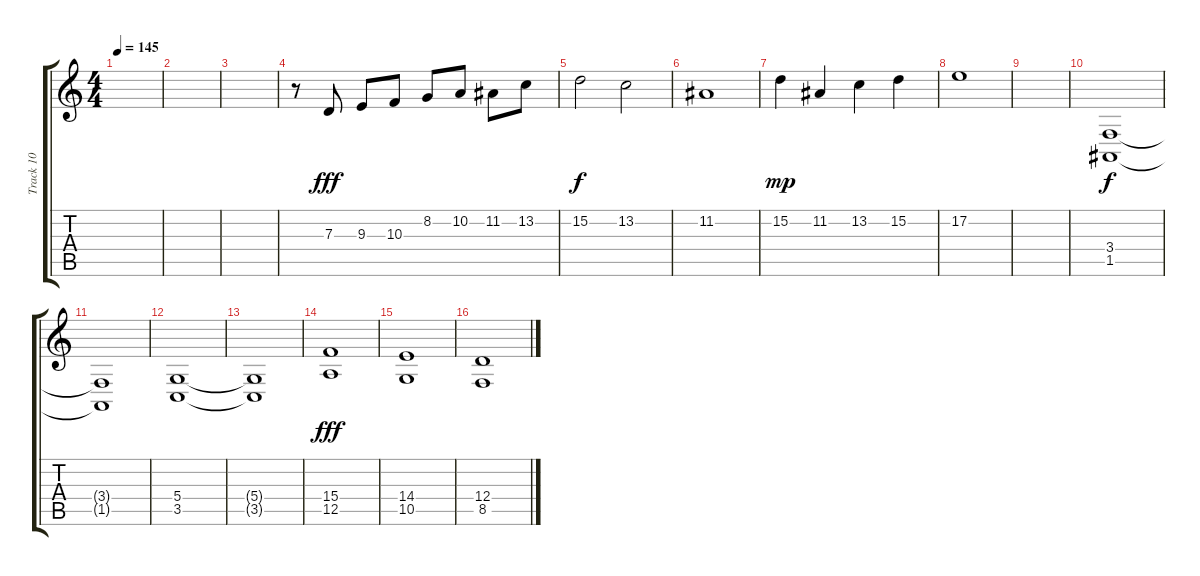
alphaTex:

\track ("Track 10" "Track 10") {instrument trumpet}
\staff {score tabs}
\tuning (E4 B3 G3 D3 A2 D2) {hide}
\ts (4 4)
\tempo 145
\clef g2
\ks c
|
|
|
r.8{instrument synthstrings2} 7.3.8{dy fff} 9.3.8 10.3.8 8.2.8 10.2.8 11.2.8 13.2.8 |
15.2.2{dy f} 13.2.2 |
11.2.1 |
15.2.4{dy mp} 11.2.4 13.2.4 15.2.4 |
17.2.1 |
|
(3.4 1.5).1{dy f} |
(3.4{t} 1.5{t}).1 |
(5.4 3.5).1 |
(5.4{t} 3.5{t}).1 |
(15.4 12.5).1{dy fff} |
(14.4 10.5).1 |
(12.4 8.5).1
